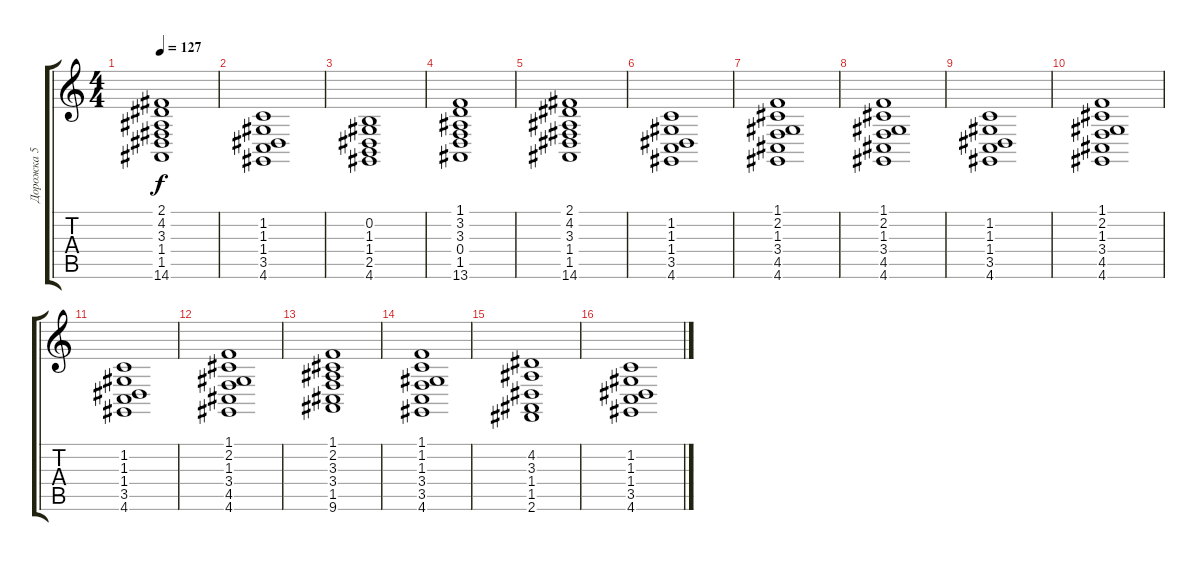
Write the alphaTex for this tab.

\track ("Дорожка 5" "Дорожка 5") {instrument fx7echoes}
\staff {score tabs}
\tuning (E4 B3 G3 D3 A2 E2) {hide}
\ts (4 4)
\tempo 127
\clef g2
\ks c
(2.1 4.2 3.3 1.4 1.5 14.6).1{dy f} |
(1.2 1.3 1.4 3.5 4.6).1 |
(0.2 1.3 1.4 2.5 4.6).1 |
(1.1 3.2 3.3 0.4 1.5 13.6).1 |
(2.1 4.2 3.3 1.4 1.5 14.6).1 |
(1.2 1.3 1.4 3.5 4.6).1 |
(1.1 2.2 1.3 3.4 4.5 4.6).1 |
(1.1 2.2 1.3 3.4 4.5 4.6).1 |
(1.2 1.3 1.4 3.5 4.6).1 |
(1.1 2.2 1.3 3.4 4.5 4.6).1 |
(1.2 1.3 1.4 3.5 4.6).1 |
(1.1 2.2 1.3 3.4 4.5 4.6).1 |
(1.1 2.2 3.3 3.4 1.5 9.6).1 |
(1.1 1.2 1.3 3.4 3.5 4.6).1 |
(4.2 3.3 1.4 1.5 2.6).1 |
(1.2 1.3 1.4 3.5 4.6).1
